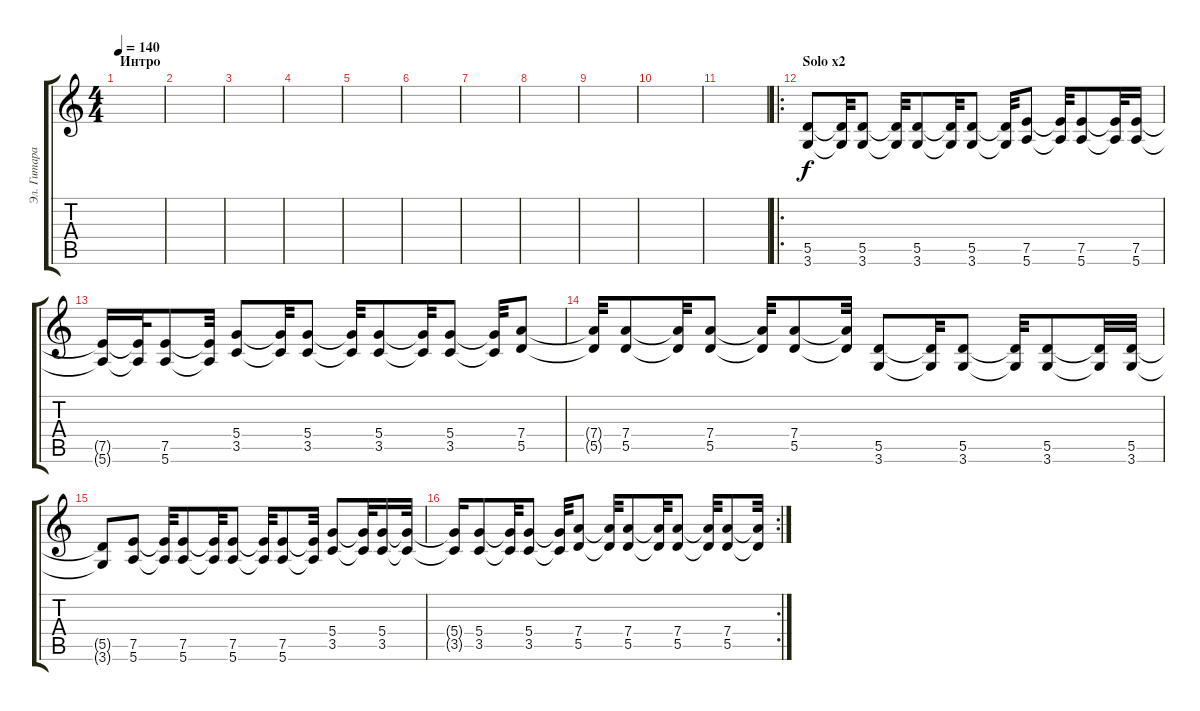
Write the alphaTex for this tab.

\track ("Эл. Гитара (ритм)" "Эл. Гитара") {instrument distortionguitar}
\staff {score tabs}
\tuning (E4 B3 G3 D3 A2 E2) {hide}
\ts (4 4)
\section ("" "Интро")
\tempo 140
\clef g2
\ks c
|
|
|
|
|
|
|
|
|
|
|
\ro
\section ("" "Solo х2")
(5.5 3.6).8{volume 7} (5.5{t} 3.6{t}).32 (5.5 3.6).8 (5.5{t} 3.6{t}).32 (5.5 3.6).8 (5.5{t} 3.6{t}).32 (5.5 3.6).8 (5.5{t} 3.6{t}).32 (7.5 5.6).8 (7.5{t} 5.6{t}).32 (7.5 5.6).8 (7.5{t} 5.6{t}).32 (7.5 5.6).16 |
(7.5{t} 5.6{t}).16 (7.5{t} 5.6{t}).32 (7.5 5.6).8 (7.5{t} 5.6{t}).32 (5.4 3.5).8 (5.4{t} 3.5{t}).32 (5.4 3.5).8 (5.4{t} 3.5{t}).32 (5.4 3.5).8 (5.4{t} 3.5{t}).32 (5.4 3.5).8 (5.4{t} 3.5{t}).32 (7.4 5.5).8 |
(7.4{t} 5.5{t}).32 (7.4 5.5).8 (7.4{t} 5.5{t}).32 (7.4 5.5).8 (7.4{t} 5.5{t}).32 (7.4 5.5).8 (7.4{t} 5.5{t}).32 (5.5 3.6).8 (5.5{t} 3.6{t}).32 (5.5 3.6).8 (5.5{t} 3.6{t}).32 (5.5 3.6).8 (5.5{t} 3.6{t}).32 (5.5 3.6).32 |
(5.5{t} 3.6{t}).8 (7.5 5.6).8 (7.5{t} 5.6{t}).32 (7.5 5.6).8 (7.5{t} 5.6{t}).32 (7.5 5.6).8 (7.5{t} 5.6{t}).32 (7.5 5.6).8 (7.5{t} 5.6{t}).32 (5.4 3.5).8 (5.4{t} 3.5{t}).32 (5.4 3.5).16 (5.4{t} 3.5{t}).32 |
\rc 2
(5.4{t} 3.5{t}).16 (5.4 3.5).8 (5.4{t} 3.5{t}).32 (5.4 3.5).8 (5.4{t} 3.5{t}).32 (7.4 5.5).8 (7.4{t} 5.5{t}).32 (7.4 5.5).8 (7.4{t} 5.5{t}).32 (7.4 5.5).8 (7.4{t} 5.5{t}).32 (7.4 5.5).8 (7.4{t} 5.5{t}).32
